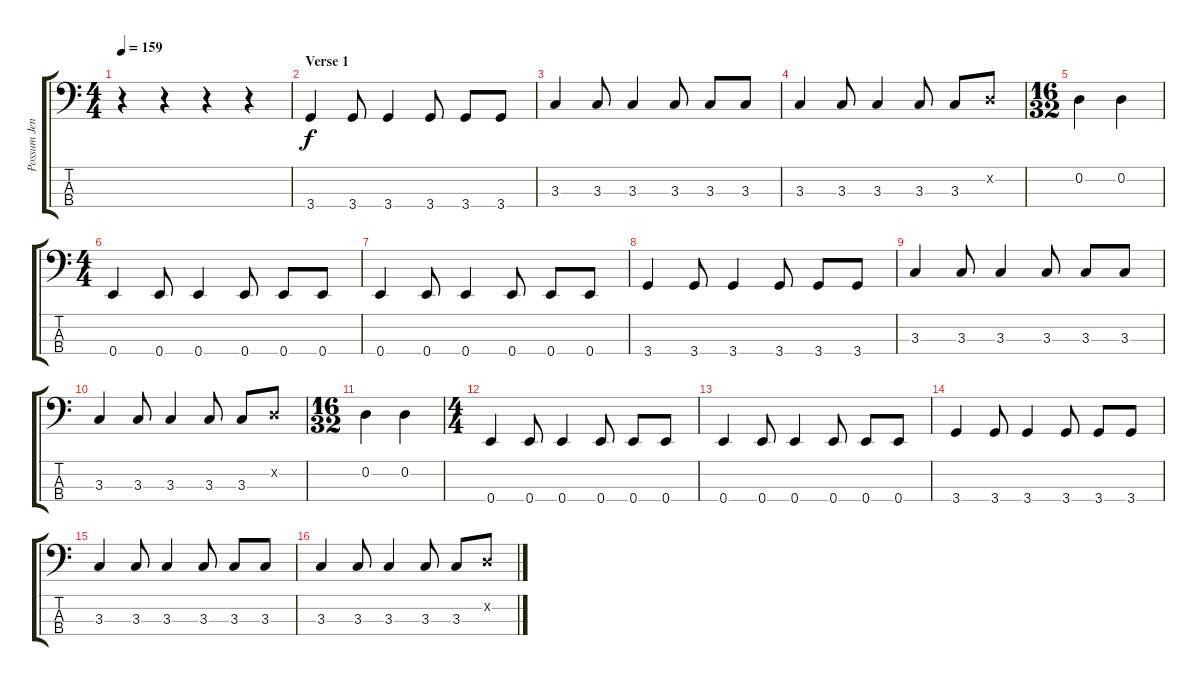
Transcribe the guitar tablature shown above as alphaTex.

\track ("Possum Jenkins (Bass)" "Possum Jen") {instrument fretlessbass}
\staff {score tabs}
\tuning (G2 D2 A1 E1) {hide}
\ts (4 4)
\tempo 159
\clef f4
\ks c
r.4{dy f instrument fretlessbass} r.4 r.4 r.4 |
\section ("" "Verse 1")
3.4.4 3.4.8 3.4.4 3.4.8 3.4.8 3.4.8 |
3.3.4 3.3.8 3.3.4 3.3.8 3.3.8 3.3.8 |
3.3.4 3.3.8 3.3.4 3.3.8 3.3.8 0.2{x}.8 |
\ts (16 32)
0.2.4 0.2.4 |
\ts (4 4)
0.4.4 0.4.8 0.4.4 0.4.8 0.4.8 0.4.8 |
0.4.4 0.4.8 0.4.4 0.4.8 0.4.8 0.4.8 |
3.4.4 3.4.8 3.4.4 3.4.8 3.4.8 3.4.8 |
3.3.4 3.3.8 3.3.4 3.3.8 3.3.8 3.3.8 |
3.3.4 3.3.8 3.3.4 3.3.8 3.3.8 0.2{x}.8 |
\ts (16 32)
0.2.4 0.2.4 |
\ts (4 4)
0.4.4 0.4.8 0.4.4 0.4.8 0.4.8 0.4.8 |
0.4.4 0.4.8 0.4.4 0.4.8 0.4.8 0.4.8 |
3.4.4 3.4.8 3.4.4 3.4.8 3.4.8 3.4.8 |
3.3.4 3.3.8 3.3.4 3.3.8 3.3.8 3.3.8 |
3.3.4 3.3.8 3.3.4 3.3.8 3.3.8 0.2{x}.8
